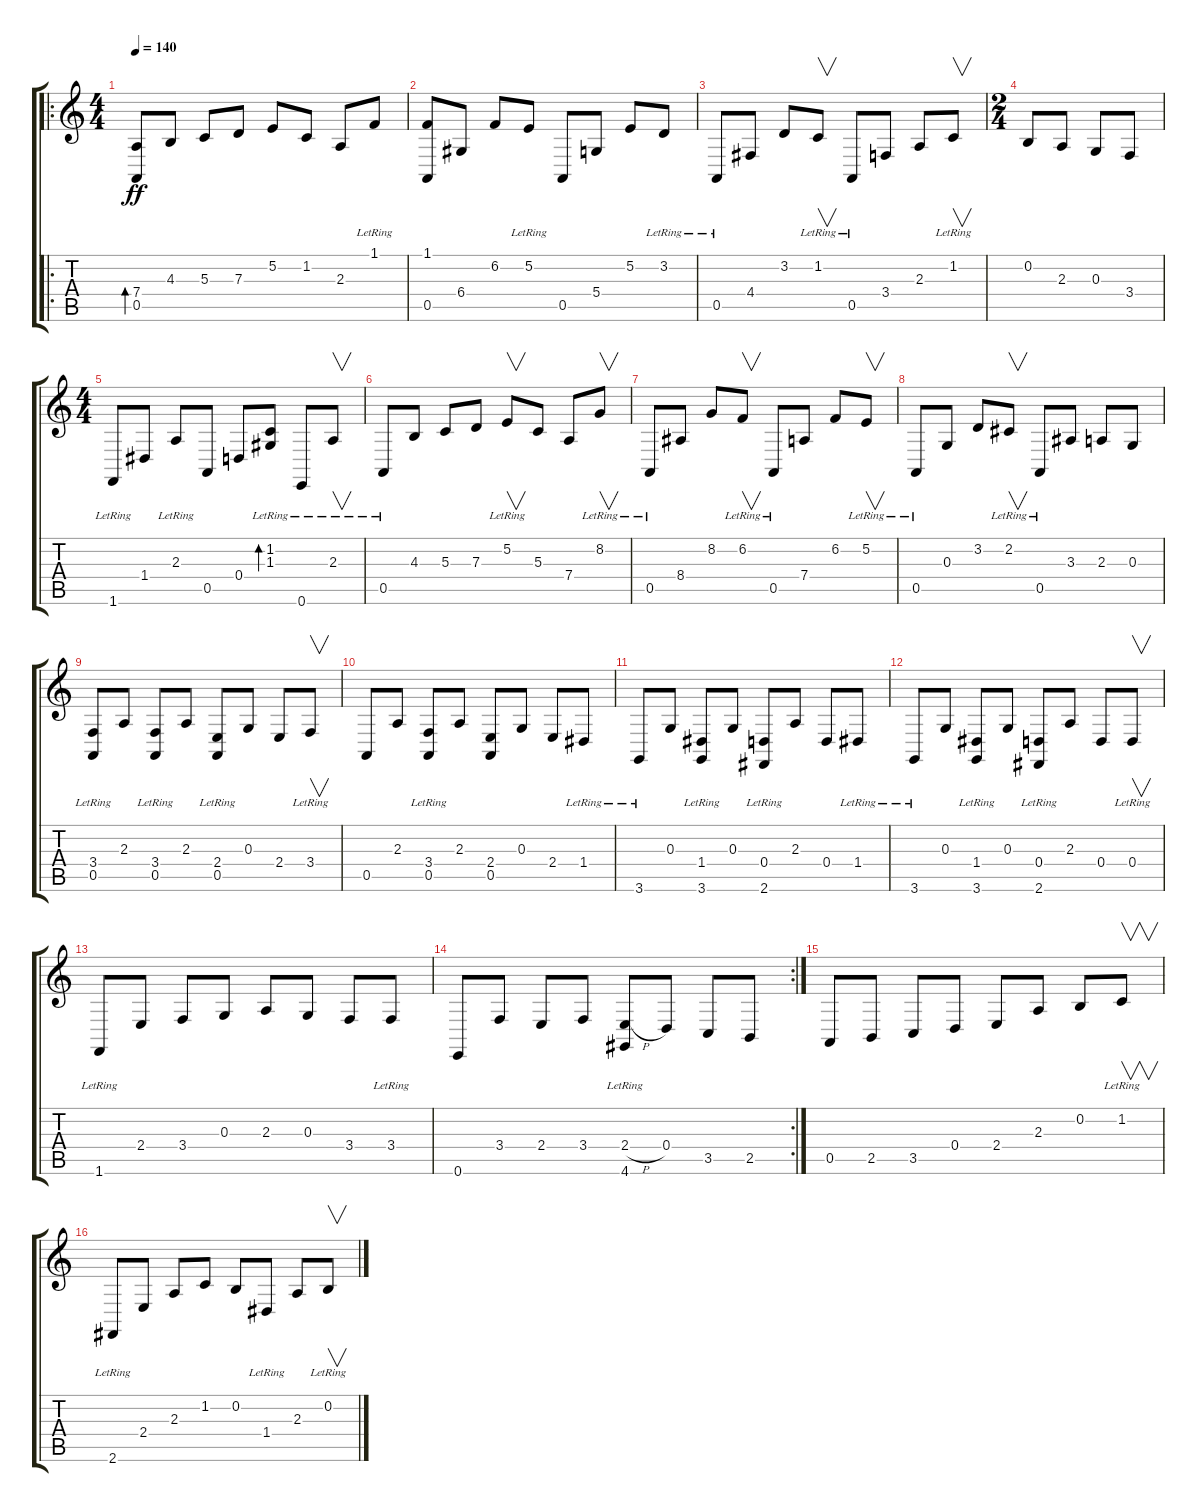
\track "" {instrument harpsichord}
\staff {score tabs}
\tuning (E4 B3 G3 D3 A2 E2) {hide}
\ro
\ts (4 4)
\tempo 140
\clef g2
\ks c
(7.4 0.5).8{bd 240 dy ff instrument harpsichord} 4.3.8 5.3.8 7.3.8 5.2.8 1.2.8 2.3.8 1.1{lr}.8 |
(1.1 0.5).8 6.4.8 6.2.8 5.2{lr}.8 0.5.8 5.4.8 5.2.8 3.2{lr}.8 |
0.5{lr}.8 4.4.8 3.2.8 1.2{lr}.8{v} 0.5{lr}.8 3.4.8 2.3.8 1.2{lr}.8{v} |
\ts (2 4)
0.2.8 2.3.8 0.3.8 3.4.8 |
\ts (4 4)
1.6{lr}.8 1.4.8 2.3{lr}.8 0.5.8 0.4.8 (1.2{lr} 1.3{lr}).8{bd 240} 0.6{lr}.8 2.3{lr}.8{v} |
0.5{lr}.8 4.3.8 5.3.8 7.3.8 5.2{lr}.8{v} 5.3.8 7.4.8 8.2{lr}.8{v} |
0.5{lr}.8 8.4.8 8.2.8 6.2{lr}.8{v} 0.5{lr}.8 7.4.8 6.2.8 5.2{lr}.8{v} |
0.5{lr}.8 0.3.8 3.2.8 2.2{lr}.8{v} 0.5{lr}.8 3.3.8 2.3.8 0.3.8 |
(3.4 0.5{lr}).8 2.3.8 (3.4 0.5{lr}).8 2.3.8 (2.4 0.5{lr}).8 0.3.8 2.4.8 3.4{lr}.8{v} |
0.5.8 2.3.8 (3.4 0.5{lr}).8 2.3.8 (2.4 0.5).8 0.3.8 2.4.8 1.4{lr}.8 |
3.6{lr}.8 0.3.8 (1.4 3.6{lr}).8 0.3.8 (0.4 2.6{lr}).8 2.3.8 0.4.8 1.4{lr}.8 |
3.6{lr}.8 0.3.8 (1.4 3.6{lr}).8 0.3.8 (0.4 2.6{lr}).8 2.3.8 0.4.8 0.4{lr}.8{v} |
1.6{lr}.8 2.4.8 3.4.8 0.3.8 2.3.8 0.3.8 3.4.8 3.4{lr}.8 |
\rc 2
0.6.8 3.4.8 2.4.8 3.4.8 (2.4{h} 4.6{lr}).8 0.4.8 3.5.8 2.5.8 |
0.5.8 2.5.8 3.5.8 0.4.8 2.4.8 2.3.8 0.2.8 1.2{lr}.8{v} |
2.6{lr}.8 2.4.8 2.3.8 1.2.8 0.2.8 1.4{lr}.8 2.3.8 0.2{lr}.8{v}
